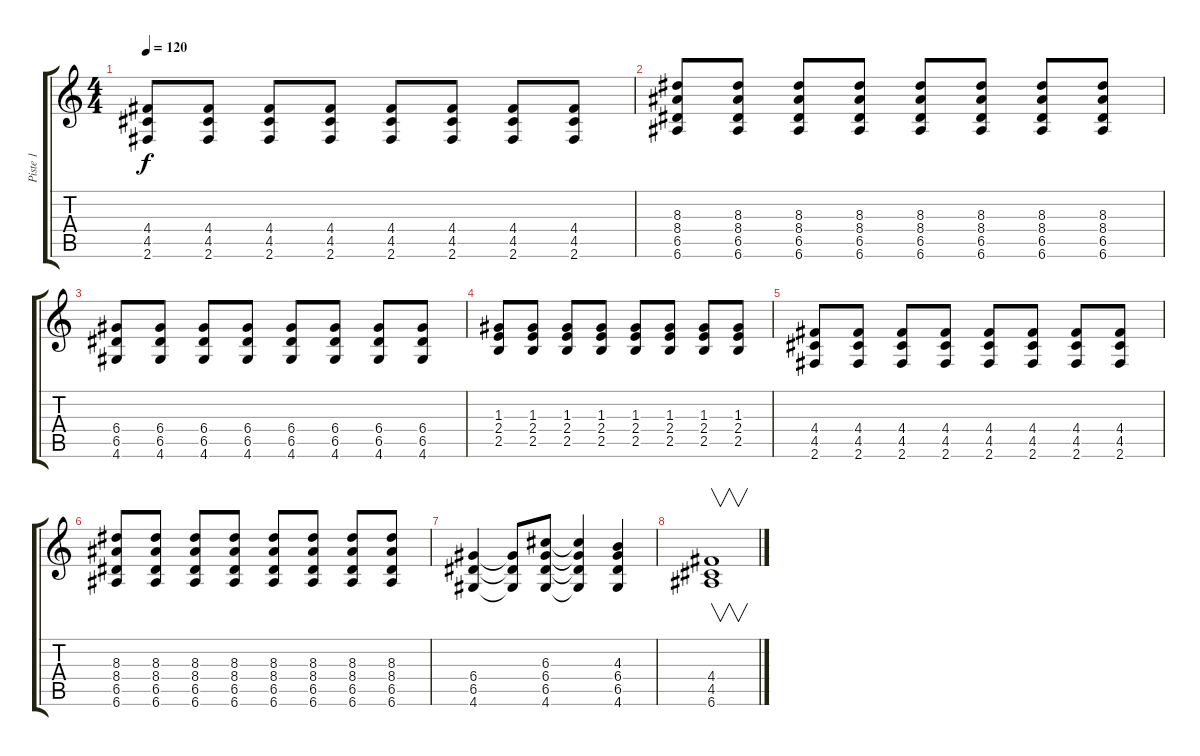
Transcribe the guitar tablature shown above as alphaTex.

\track ("Piste 1" "Piste 1") {instrument acousticguitarsteel}
\staff {score tabs}
\tuning (E4 B3 G3 D3 A2 E2) {hide}
\ts (4 4)
\tempo 120
\clef g2
\ks c
(4.4 4.5 2.6).8{dy f} (4.4 4.5 2.6).8 (4.4 4.5 2.6).8 (4.4 4.5 2.6).8 (4.4 4.5 2.6).8 (4.4 4.5 2.6).8 (4.4 4.5 2.6).8 (4.4 4.5 2.6).8 |
(8.3 8.4 6.5 6.6).8 (8.3 8.4 6.5 6.6).8 (8.3 8.4 6.5 6.6).8 (8.3 8.4 6.5 6.6).8 (8.3 8.4 6.5 6.6).8 (8.3 8.4 6.5 6.6).8 (8.3 8.4 6.5 6.6).8 (8.3 8.4 6.5 6.6).8 |
(6.4 6.5 4.6).8 (6.4 6.5 4.6).8 (6.4 6.5 4.6).8 (6.4 6.5 4.6).8 (6.4 6.5 4.6).8 (6.4 6.5 4.6).8 (6.4 6.5 4.6).8 (6.4 6.5 4.6).8 |
(1.3 2.4 2.5).8 (1.3 2.4 2.5).8 (1.3 2.4 2.5).8 (1.3 2.4 2.5).8 (1.3 2.4 2.5).8 (1.3 2.4 2.5).8 (1.3 2.4 2.5).8 (1.3 2.4 2.5).8 |
(4.4 4.5 2.6).8 (4.4 4.5 2.6).8 (4.4 4.5 2.6).8 (4.4 4.5 2.6).8 (4.4 4.5 2.6).8 (4.4 4.5 2.6).8 (4.4 4.5 2.6).8 (4.4 4.5 2.6).8 |
(8.3 8.4 6.5 6.6).8 (8.3 8.4 6.5 6.6).8 (8.3 8.4 6.5 6.6).8 (8.3 8.4 6.5 6.6).8 (8.3 8.4 6.5 6.6).8 (8.3 8.4 6.5 6.6).8 (8.3 8.4 6.5 6.6).8 (8.3 8.4 6.5 6.6).8 |
(6.4 6.5 4.6).4 (6.4{t} 6.5{t} 4.6{t}).8 (6.3 6.4 6.5 4.6).8 (6.3{t} 6.4{t} 6.5{t} 4.6{t}).4 (4.3 6.4 6.5 4.6).4 |
(4.4 4.5 6.6).1{v}
